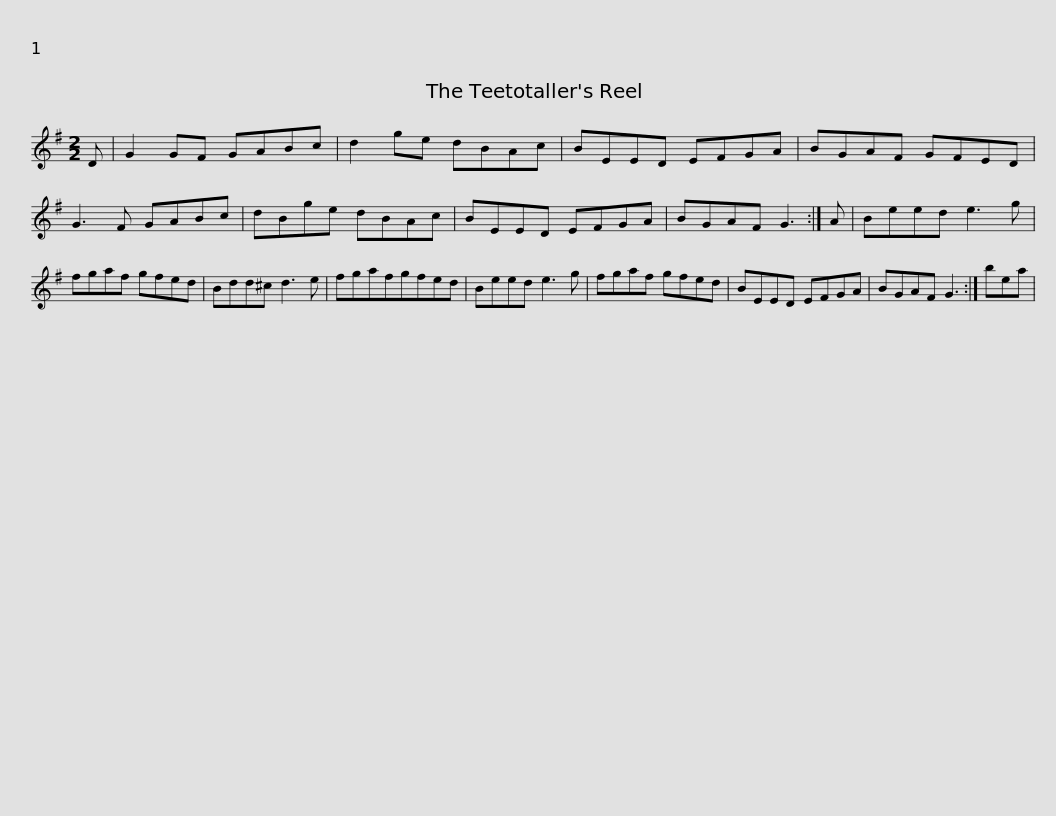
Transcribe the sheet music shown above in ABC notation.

X:1
L:1/8
M:2/2
I:linebreak $
K:G
V:1 treble
V:1
 D | G2 GF GABc | d2 ge dBAc | BEED EFGA | BGAF GFED | %5
 G3 F GABc |$ dBge dBAc | BEED EFGA | BGAF G3 :| A | %10
 Beed e3 g | fgaf gfed |$ Bdd^c d3 e | fgafgfed | Beed e3 g | %15
 fgaf gfed | BEED EFGA | BGAF G3 :|$ bea | %19
